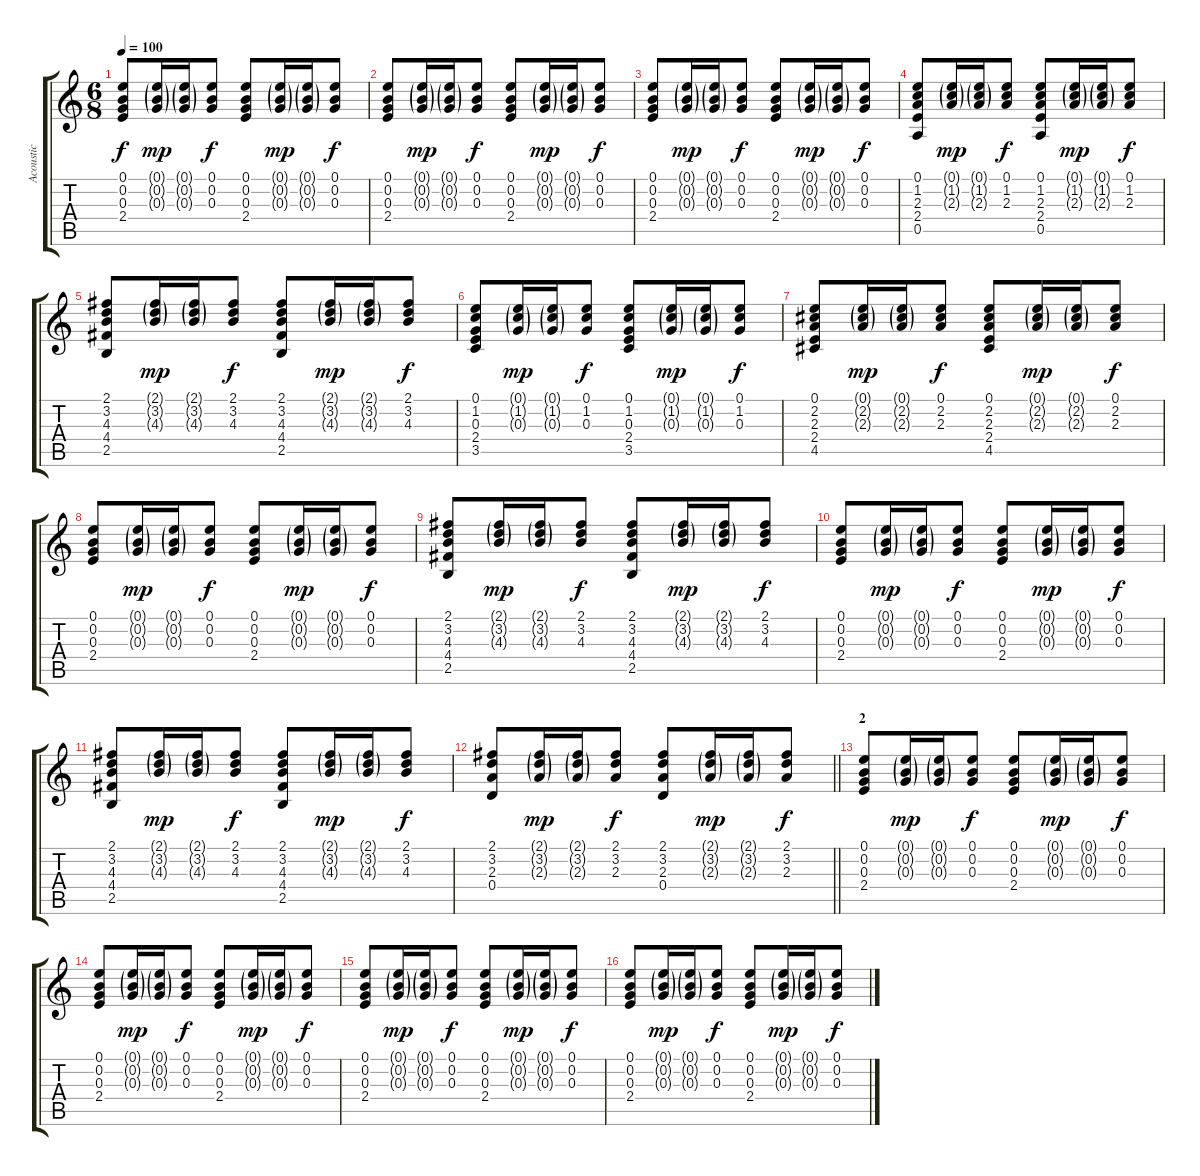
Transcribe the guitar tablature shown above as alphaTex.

\track ("Acoustic" "Acoustic") {instrument acousticguitarsteel}
\staff {score tabs}
\tuning (E4 B3 G3 D3 A2 E2) {hide}
\ts (6 8)
\tempo 100
\clef g2
\ks c
(0.1 0.2 0.3 2.4).8{dy f} (0.1{g} 0.2{g} 0.3{g}).16{dy mp} (0.1{g} 0.2{g} 0.3{g}).16 (0.1 0.2 0.3).8{dy f} (0.1 0.2 0.3 2.4).8 (0.1{g} 0.2{g} 0.3{g}).16{dy mp} (0.1{g} 0.2{g} 0.3{g}).16 (0.1 0.2 0.3).8{dy f} |
(0.1 0.2 0.3 2.4).8 (0.1{g} 0.2{g} 0.3{g}).16{dy mp} (0.1{g} 0.2{g} 0.3{g}).16 (0.1 0.2 0.3).8{dy f} (0.1 0.2 0.3 2.4).8 (0.1{g} 0.2{g} 0.3{g}).16{dy mp} (0.1{g} 0.2{g} 0.3{g}).16 (0.1 0.2 0.3).8{dy f} |
(0.1 0.2 0.3 2.4).8 (0.1{g} 0.2{g} 0.3{g}).16{dy mp} (0.1{g} 0.2{g} 0.3{g}).16 (0.1 0.2 0.3).8{dy f} (0.1 0.2 0.3 2.4).8 (0.1{g} 0.2{g} 0.3{g}).16{dy mp} (0.1{g} 0.2{g} 0.3{g}).16 (0.1 0.2 0.3).8{dy f} |
(0.1 1.2 2.3 2.4 0.5).8 (0.1{g} 1.2{g} 2.3{g}).16{dy mp} (0.1{g} 1.2{g} 2.3{g}).16 (0.1 1.2 2.3).8{dy f} (0.1 1.2 2.3 2.4 0.5).8 (0.1{g} 1.2{g} 2.3{g}).16{dy mp} (0.1{g} 1.2{g} 2.3{g}).16 (0.1 1.2 2.3).8{dy f} |
(2.1 3.2 4.3 4.4 2.5).8 (2.1{g} 3.2{g} 4.3{g}).16{dy mp} (2.1{g} 3.2{g} 4.3{g}).16 (2.1 3.2 4.3).8{dy f} (2.1 3.2 4.3 4.4 2.5).8 (2.1{g} 3.2{g} 4.3{g}).16{dy mp} (2.1{g} 3.2{g} 4.3{g}).16 (2.1 3.2 4.3).8{dy f} |
(0.1 1.2 0.3 2.4 3.5).8 (0.1{g} 1.2{g} 0.3{g}).16{dy mp} (0.1{g} 1.2{g} 0.3{g}).16 (0.1 1.2 0.3).8{dy f} (0.1 1.2 0.3 2.4 3.5).8 (0.1{g} 1.2{g} 0.3{g}).16{dy mp} (0.1{g} 1.2{g} 0.3{g}).16 (0.1 1.2 0.3).8{dy f} |
(0.1 2.2 2.3 2.4 4.5).8 (0.1{g} 2.2{g} 2.3{g}).16{dy mp} (0.1{g} 2.2{g} 2.3{g}).16 (0.1 2.2 2.3).8{dy f} (0.1 2.2 2.3 2.4 4.5).8 (0.1{g} 2.2{g} 2.3{g}).16{dy mp} (0.1{g} 2.2{g} 2.3{g}).16 (0.1 2.2 2.3).8{dy f} |
(0.1 0.2 0.3 2.4).8 (0.1{g} 0.2{g} 0.3{g}).16{dy mp} (0.1{g} 0.2{g} 0.3{g}).16 (0.1 0.2 0.3).8{dy f} (0.1 0.2 0.3 2.4).8 (0.1{g} 0.2{g} 0.3{g}).16{dy mp} (0.1{g} 0.2{g} 0.3{g}).16 (0.1 0.2 0.3).8{dy f} |
(2.1 3.2 4.3 4.4 2.5).8 (2.1{g} 3.2{g} 4.3{g}).16{dy mp} (2.1{g} 3.2{g} 4.3{g}).16 (2.1 3.2 4.3).8{dy f} (2.1 3.2 4.3 4.4 2.5).8 (2.1{g} 3.2{g} 4.3{g}).16{dy mp} (2.1{g} 3.2{g} 4.3{g}).16 (2.1 3.2 4.3).8{dy f} |
(0.1 0.2 0.3 2.4).8 (0.1{g} 0.2{g} 0.3{g}).16{dy mp} (0.1{g} 0.2{g} 0.3{g}).16 (0.1 0.2 0.3).8{dy f} (0.1 0.2 0.3 2.4).8 (0.1{g} 0.2{g} 0.3{g}).16{dy mp} (0.1{g} 0.2{g} 0.3{g}).16 (0.1 0.2 0.3).8{dy f} |
(2.1 3.2 4.3 4.4 2.5).8 (2.1{g} 3.2{g} 4.3{g}).16{dy mp} (2.1{g} 3.2{g} 4.3{g}).16 (2.1 3.2 4.3).8{dy f} (2.1 3.2 4.3 4.4 2.5).8 (2.1{g} 3.2{g} 4.3{g}).16{dy mp} (2.1{g} 3.2{g} 4.3{g}).16 (2.1 3.2 4.3).8{dy f} |
\barLineRight lightlight
(2.1 3.2 2.3 0.4).8 (2.1{g} 3.2{g} 2.3{g}).16{dy mp} (2.1{g} 3.2{g} 2.3{g}).16 (2.1 3.2 2.3).8{dy f} (2.1 3.2 2.3 0.4).8 (2.1{g} 3.2{g} 2.3{g}).16{dy mp} (2.1{g} 3.2{g} 2.3{g}).16 (2.1 3.2 2.3).8{dy f} |
\section ("" "2")
(0.1 0.2 0.3 2.4).8 (0.1{g} 0.2{g} 0.3{g}).16{dy mp} (0.1{g} 0.2{g} 0.3{g}).16 (0.1 0.2 0.3).8{dy f} (0.1 0.2 0.3 2.4).8 (0.1{g} 0.2{g} 0.3{g}).16{dy mp} (0.1{g} 0.2{g} 0.3{g}).16 (0.1 0.2 0.3).8{dy f} |
(0.1 0.2 0.3 2.4).8 (0.1{g} 0.2{g} 0.3{g}).16{dy mp} (0.1{g} 0.2{g} 0.3{g}).16 (0.1 0.2 0.3).8{dy f} (0.1 0.2 0.3 2.4).8 (0.1{g} 0.2{g} 0.3{g}).16{dy mp} (0.1{g} 0.2{g} 0.3{g}).16 (0.1 0.2 0.3).8{dy f} |
(0.1 0.2 0.3 2.4).8 (0.1{g} 0.2{g} 0.3{g}).16{dy mp} (0.1{g} 0.2{g} 0.3{g}).16 (0.1 0.2 0.3).8{dy f} (0.1 0.2 0.3 2.4).8 (0.1{g} 0.2{g} 0.3{g}).16{dy mp} (0.1{g} 0.2{g} 0.3{g}).16 (0.1 0.2 0.3).8{dy f} |
(0.1 0.2 0.3 2.4).8 (0.1{g} 0.2{g} 0.3{g}).16{dy mp} (0.1{g} 0.2{g} 0.3{g}).16 (0.1 0.2 0.3).8{dy f} (0.1 0.2 0.3 2.4).8 (0.1{g} 0.2{g} 0.3{g}).16{dy mp} (0.1{g} 0.2{g} 0.3{g}).16 (0.1 0.2 0.3).8{dy f}
